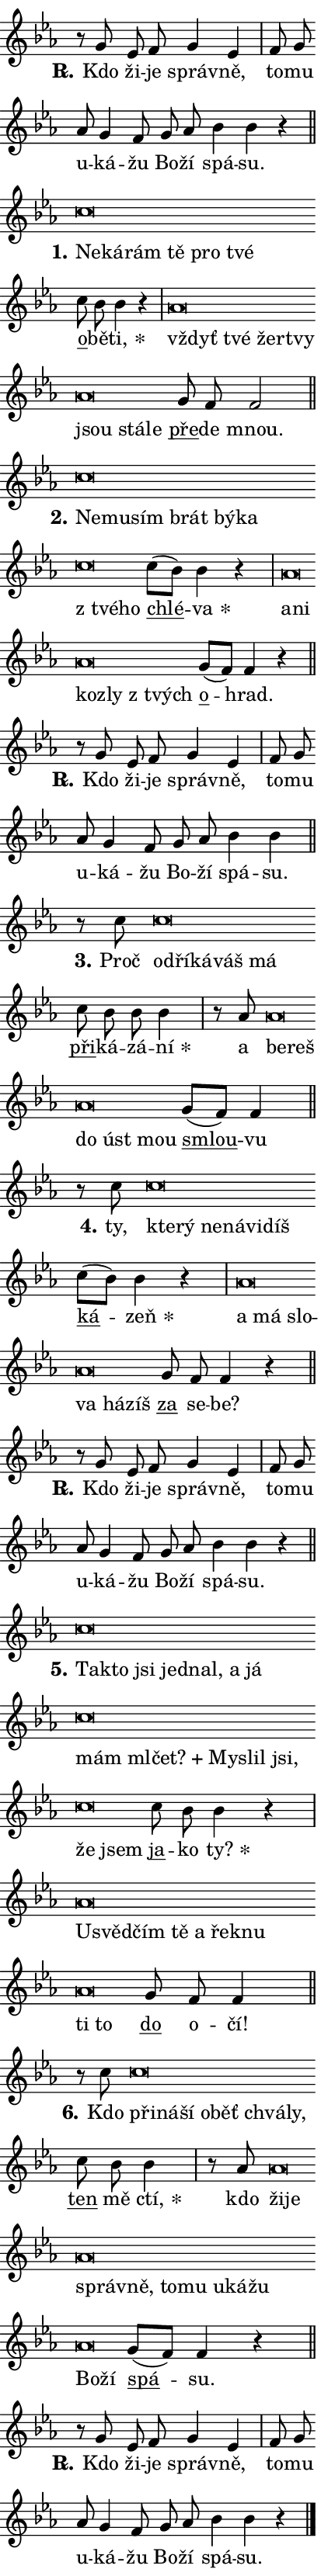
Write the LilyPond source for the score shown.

\version "2.24.0"
\header { tagline = "" }
\paper {
  indent = 0\cm
  top-margin = 0\cm
  right-margin = 0.13\cm % to fit lyric hyphens
  bottom-margin = 0\cm
  left-margin = 0\cm
  paper-width = 7\cm
  page-breaking = #ly:one-page-breaking
  system-system-spacing.basic-distance = #11
  score-system-spacing.basic-distance = #11
  ragged-last = ##f
}


%% Author: Thomas Morley
%% https://lists.gnu.org/archive/html/lilypond-user/2020-05/msg00002.html
#(define (line-position grob)
"Returns position of @var[grob} in current system:
   @code{'start}, if at first time-step
   @code{'end}, if at last time-step
   @code{'middle} otherwise
"
  (let* ((col (ly:item-get-column grob))
         (ln (ly:grob-object col 'left-neighbor))
         (rn (ly:grob-object col 'right-neighbor))
         (col-to-check-left (if (ly:grob? ln) ln col))
         (col-to-check-right (if (ly:grob? rn) rn col))
         (break-dir-left
           (and
             (ly:grob-property col-to-check-left 'non-musical #f)
             (ly:item-break-dir col-to-check-left)))
         (break-dir-right
           (and
             (ly:grob-property col-to-check-right 'non-musical #f)
             (ly:item-break-dir col-to-check-right))))
        (cond ((eqv? 1 break-dir-left) 'start)
              ((eqv? -1 break-dir-right) 'end)
              (else 'middle))))

#(define (tranparent-at-line-position vctor)
  (lambda (grob)
  "Relying on @code{line-position} select the relevant enry from @var{vctor}.
Used to determine transparency,"
    (case (line-position grob)
      ((end) (not (vector-ref vctor 0)))
      ((middle) (not (vector-ref vctor 1)))
      ((start) (not (vector-ref vctor 2))))))

noteHeadBreakVisibility =
#(define-music-function (break-visibility)(vector?)
"Makes @code{NoteHead}s transparent relying on @var{break-visibility}"
#{
  \override NoteHead.transparent =
    #(tranparent-at-line-position break-visibility)
#})

#(define delete-ledgers-for-transparent-note-heads
  (lambda (grob)
    "Reads whether a @code{NoteHead} is transparent.
If so this @code{NoteHead} is removed from @code{'note-heads} from
@var{grob}, which is supposed to be @code{LedgerLineSpanner}.
As a result ledgers are not printed for this @code{NoteHead}"
    (let* ((nhds-array (ly:grob-object grob 'note-heads))
           (nhds-list
             (if (ly:grob-array? nhds-array)
                 (ly:grob-array->list nhds-array)
                 '()))
           ;; Relies on the transparent-property being done before
           ;; Staff.LedgerLineSpanner.after-line-breaking is executed.
           ;; This is fragile ...
           (to-keep
             (remove
               (lambda (nhd)
                 (ly:grob-property nhd 'transparent #f))
               nhds-list)))
      ;; TODO find a better method to iterate over grob-arrays, similiar
      ;; to filter/remove etc for lists
      ;; For now rebuilt from scratch
      (set! (ly:grob-object grob 'note-heads)  '())
      (for-each
        (lambda (nhd)
          (ly:pointer-group-interface::add-grob grob 'note-heads nhd))
        to-keep))))

squashNotes = {
  \override NoteHead.X-extent = #'(-0.2 . 0.2)
  \override NoteHead.Y-extent = #'(-0.75 . 0)
  \override NoteHead.stencil =
    #(lambda (grob)
       (let ((pos (ly:grob-property grob 'staff-position)))
         (begin
           (if (< pos -7) (display "ERROR: Lower brevis then expected\n") (display "OK: Expected brevis position\n"))
           (if (<= pos -6) ly:text-interface::print ly:note-head::print))))
}
unSquashNotes = {
  \revert NoteHead.X-extent
  \revert NoteHead.Y-extent
  \revert NoteHead.stencil
}

hideNotes = \noteHeadBreakVisibility #begin-of-line-visible
unHideNotes = \noteHeadBreakVisibility #all-visible

% work-around for resetting accidentals
% https://lilypond.org/doc/v2.23/Documentation/notation/displaying-rhythms#unmetered-music
cadenzaMeasure = {
  \cadenzaOff
  \partial 1024 s1024
  \cadenzaOn
}

#(define-markup-command (accent layout props text) (markup?)
  "Underline accented syllable"
  (interpret-markup layout props
    #{\markup \override #'(offset . 4.3) \underline { #text }#}))

responsum = \markup \concat {
  "R" \hspace #-1.05 \path #0.1 #'((moveto 0 0.07) (lineto 0.9 0.8)) \hspace #0.05 "."
}

spaceSize = #0.6828661417322834 % exact space size for TeX Gyre Schola

\layout {
  \context {
    \Staff
    \remove "Time_signature_engraver"
    \override LedgerLineSpanner.after-line-breaking = #delete-ledgers-for-transparent-note-heads
  }
  \context {
    \Lyrics {
      \override LyricSpace.minimum-distance = \spaceSize
      \override LyricText.font-name = #"TeX Gyre Schola"
      \override LyricText.font-size = 1
      \override StanzaNumber.font-name = #"TeX Gyre Schola Bold"
      \override StanzaNumber.font-size = 1
    }
  }
  \context {
    \Score 
    \override NoteHead.text =
      #(lambda (grob) 
        (let ((pos (ly:grob-property grob 'staff-position)))
          #{\markup {
            \combine
              \halign #-0.55 \raise #(if (= pos -6) 0 0.5) \override #'(thickness . 2) \draw-line #'(3.2 . 0)
              \musicglyph "noteheads.sM1"
          }#}))
  }
}

% magnetic-lyrics.ily
%
%   written by
%     Jean Abou Samra <jean@abou-samra.fr>
%     Werner Lemberg <wl@gnu.org>
%
%   adapted by
%     Jiri Hon <jiri.hon@gmail.com>
%
% Version 2022-Apr-15

% https://www.mail-archive.com/lilypond-user@gnu.org/msg149350.html

#(define (Left_hyphen_pointer_engraver context)
   "Collect syllable-hyphen-syllable occurrences in lyrics and store
them in properties.  This engraver only looks to the left.  For
example, if the lyrics input is @code{foo -- bar}, it does the
following.

@itemize @bullet
@item
Set the @code{text} property of the @code{LyricHyphen} grob between
@q{foo} and @q{bar} to @code{foo}.

@item
Set the @code{left-hyphen} property of the @code{LyricText} grob with
text @q{foo} to the @code{LyricHyphen} grob between @q{foo} and
@q{bar}.
@end itemize

Use this auxiliary engraver in combination with the
@code{lyric-@/text::@/apply-@/magnetic-@/offset!} hook."
   (let ((hyphen #f)
         (text #f))
     (make-engraver
      (acknowledgers
       ((lyric-syllable-interface engraver grob source-engraver)
        (set! text grob)))
      (end-acknowledgers
       ((lyric-hyphen-interface engraver grob source-engraver)
        ;(when (not (grob::has-interface grob 'lyric-space-interface))
          (set! hyphen grob)));)
      ((stop-translation-timestep engraver)
       (when (and text hyphen)
         (ly:grob-set-object! text 'left-hyphen hyphen))
       (set! text #f)
       (set! hyphen #f)))))

#(define (lyric-text::apply-magnetic-offset! grob)
   "If the space between two syllables is less than the value in
property @code{LyricText@/.details@/.squash-threshold}, move the right
syllable to the left so that it gets concatenated with the left
syllable.

Use this function as a hook for
@code{LyricText@/.after-@/line-@/breaking} if the
@code{Left_@/hyphen_@/pointer_@/engraver} is active."
   (let ((hyphen (ly:grob-object grob 'left-hyphen #f)))
     (when hyphen
       (let ((left-text (ly:spanner-bound hyphen LEFT)))
         (when (grob::has-interface left-text 'lyric-syllable-interface)
           (let* ((common (ly:grob-common-refpoint grob left-text X))
                  (this-x-ext (ly:grob-extent grob common X))
                  (left-x-ext
                   (begin
                     ;; Trigger magnetism for left-text.
                     (ly:grob-property left-text 'after-line-breaking)
                     (ly:grob-extent left-text common X)))
                  ;; `delta` is the gap width between two syllables.
                  (delta (- (interval-start this-x-ext)
                            (interval-end left-x-ext)))
                  (details (ly:grob-property grob 'details))
                  (threshold (assoc-get 'squash-threshold details 0.2)))
             (when (< delta threshold)
               (let* (;; We have to manipulate the input text so that
                      ;; ligatures crossing syllable boundaries are not
                      ;; disabled.  For languages based on the Latin
                      ;; script this is essentially a beautification.
                      ;; However, for non-Western scripts it can be a
                      ;; necessity.
                      (lt (ly:grob-property left-text 'text))
                      (rt (ly:grob-property grob 'text))
                      (is-space (grob::has-interface hyphen 'lyric-space-interface))
                      (space (if is-space " " ""))
                      (extra-delta (if is-space spaceSize 0))
                      ;; Append new syllable.
                      (ltrt-space (if (and (string? lt) (string? rt))
                                (string-append lt space rt)
                                (make-concat-markup (list lt space rt))))
                      ;; Right-align `ltrt` to the right side.
                      (ltrt-space-markup (grob-interpret-markup
                               grob
                               (make-translate-markup
                                (cons (interval-length this-x-ext) 0)
                                (make-right-align-markup ltrt-space)))))
                 (begin
                   ;; Don't print `left-text`.
                   (ly:grob-set-property! left-text 'stencil #f)
                   ;; Set text and stencil (which holds all collected
                   ;; syllables so far) and shift it to the left.
                   (ly:grob-set-property! grob 'text ltrt-space)
                   (ly:grob-set-property! grob 'stencil ltrt-space-markup)
                   (ly:grob-translate-axis! grob (- (- delta extra-delta)) X))))))))))


#(define (lyric-hyphen::displace-bounds-first grob)
   ;; Make very sure this callback isn't triggered too early.
   (let ((left (ly:spanner-bound grob LEFT))
         (right (ly:spanner-bound grob RIGHT)))
     (ly:grob-property left 'after-line-breaking)
     (ly:grob-property right 'after-line-breaking)
     (ly:lyric-hyphen::print grob)))

squashThreshold = #0.4

\layout {
  \context {
    \Lyrics
    \consists #Left_hyphen_pointer_engraver
    \override LyricText.after-line-breaking =
      #lyric-text::apply-magnetic-offset!
    \override LyricHyphen.stencil = #lyric-hyphen::displace-bounds-first
    \override LyricText.details.squash-threshold = \squashThreshold
    \override LyricHyphen.minimum-distance = 0
    \override LyricHyphen.minimum-length = \squashThreshold
  }
}

squashText = \override LyricText.details.squash-threshold = 9999
unSquashText = \override LyricText.details.squash-threshold = \squashThreshold

leftText = \override LyricText.self-alignment-X = #LEFT
unLeftText = \revert LyricText.self-alignment-X

starOffset = #(lambda (grob) 
                (let ((x_offset (ly:self-alignment-interface::aligned-on-x-parent grob)))
                  (if (= x_offset 0) 0 (+ x_offset 1.2))))

star = #(define-music-function (syllable)(string?)
"Append star separator at the end of a syllable"
#{
  \once \override LyricText.X-offset = #starOffset
  \lyricmode { \markup {
    #syllable
    \override #'((font-name . "TeX Gyre Schola Bold")) \hspace #0.2 \lower #0.65 \larger "*"
  } }
#})

starAccent = #(define-music-function (syllable)(string?)
"Append star separator at the end of a syllable and make accent"
#{
  \once \override LyricText.X-offset = #starOffset
  \lyricmode { \markup {
    \accent #syllable
    \override #'((font-name . "TeX Gyre Schola Bold")) \hspace #0.2 \lower #0.65 \larger "*"
  } }
#})

breath = #(define-music-function (syllable)(string?)
"Append breathing indicator at the end of a syllable"
#{
  \lyricmode { \markup { #syllable "+" } }
#})

optionalBreath = #(define-music-function (syllable)(string?)
"Append optional breathing indicator at the end of a syllable"
#{
  \lyricmode { \markup { #syllable "(+)" } }
#})


\score {
    <<
        \new Voice = "melody" { \cadenzaOn \key es \major \relative { r8 g' es f g4 es \cadenzaMeasure \bar "|" f8 g \bar "" as g4 f8 \bar "" g as \bar "" bes4 bes r \cadenzaMeasure \bar "||" \break } }
        \new Lyrics \lyricsto "melody" { \lyricmode { \set stanza = \responsum
Kdo ži -- je správ -- ně, to -- mu u -- ká -- žu Bo -- ží spá -- su. } }
    >>
    \layout {}
}

\score {
    <<
        \new Voice = "melody" { \cadenzaOn \key es \major \relative { \squashNotes c''\breve*1/16 \hideNotes \breve*1/16 \bar "" \breve*1/16 \bar "" \breve*1/16 \bar "" \breve*1/16 \breve*1/16 \bar "" \unHideNotes \unSquashNotes \bar "" c8 bes bes4 r \cadenzaMeasure \bar "|" \squashNotes as\breve*1/16 \hideNotes \breve*1/16 \bar "" \breve*1/16 \bar "" \breve*1/16 \bar "" \breve*1/16 \bar "" \breve*1/16 \breve*1/16 \bar "" \unHideNotes \unSquashNotes \bar "" g8 f f2 \cadenzaMeasure \bar "||" \break } }
        \new Lyrics \lyricsto "melody" { \lyricmode { \set stanza = "1."
\leftText Ne -- \squashText ká -- rám tě pro tvé \unLeftText \unSquashText \markup \accent o -- bě -- \star ti, \leftText vždyť \squashText tvé žer -- tvy jsou stá -- le \unLeftText \unSquashText \markup \accent pře -- de mnou. } }
    >>
    \layout {}
}

\score {
    <<
        \new Voice = "melody" { \cadenzaOn \key es \major \relative { \squashNotes c''\breve*1/16 \hideNotes \breve*1/16 \bar "" \breve*1/16 \bar "" \breve*1/16 \bar "" \breve*1/16 \bar "" \breve*1/16 \bar "" \breve*1/16 \breve*1/16 \bar "" \unHideNotes \unSquashNotes \bar "" c8[( bes)] bes4 r \cadenzaMeasure \bar "|" \squashNotes as\breve*1/16 \hideNotes \breve*1/16 \bar "" \breve*1/16 \bar "" \breve*1/16 \breve*1/16 \bar "" \unHideNotes \unSquashNotes \bar "" g8[( f)] f4 r \cadenzaMeasure \bar "||" \break } }
        \new Lyrics \lyricsto "melody" { \lyricmode { \set stanza = "2."
\leftText Ne -- \squashText mu -- sím brát bý -- ka "z tvé" -- ho \unLeftText \unSquashText \markup \accent chlé -- \star va \leftText a -- \squashText ni koz -- ly "z tvých" \unLeftText \unSquashText \markup \accent o -- hrad. } }
    >>
    \layout {}
}

\score {
    <<
        \new Voice = "melody" { \cadenzaOn \key es \major \relative { r8 g' es f g4 es \cadenzaMeasure \bar "|" f8 g \bar "" as g4 f8 \bar "" g as \bar "" bes4 bes \cadenzaMeasure \bar "||" \break } }
        \new Lyrics \lyricsto "melody" { \lyricmode { \set stanza = \responsum
Kdo ži -- je správ -- ně, to -- mu u -- ká -- žu Bo -- ží spá -- su. } }
    >>
    \layout {}
}

\score {
    <<
        \new Voice = "melody" { \cadenzaOn \key es \major \relative { r8 c'' \squashNotes c\breve*1/16 \hideNotes \breve*1/16 \bar "" \breve*1/16 \bar "" \breve*1/16 \breve*1/16 \bar "" \unHideNotes \unSquashNotes \bar "" c8 bes bes bes4 \cadenzaMeasure \bar "|" r8 as \squashNotes as\breve*1/16 \hideNotes \breve*1/16 \bar "" \breve*1/16 \bar "" \breve*1/16 \breve*1/16 \bar "" \unHideNotes \unSquashNotes \bar "" g8[( f)] f4 \cadenzaMeasure \bar "||" \break } }
        \new Lyrics \lyricsto "melody" { \lyricmode { \set stanza = "3."
Proč \leftText od -- \squashText ří -- ká -- váš má \unLeftText \unSquashText \markup \accent při -- ká -- zá -- \star ní a \leftText be -- \squashText reš do úst mou \unLeftText \unSquashText \markup \accent smlou -- vu } }
    >>
    \layout {}
}

\score {
    <<
        \new Voice = "melody" { \cadenzaOn \key es \major \relative { r8 c'' \squashNotes c\breve*1/16 \hideNotes \breve*1/16 \bar "" \breve*1/16 \bar "" \breve*1/16 \bar "" \breve*1/16 \breve*1/16 \bar "" \unHideNotes \unSquashNotes \bar "" c8[( bes)] bes4 r \cadenzaMeasure \bar "|" \squashNotes as\breve*1/16 \hideNotes \breve*1/16 \bar "" \breve*1/16 \bar "" \breve*1/16 \bar "" \breve*1/16 \breve*1/16 \bar "" \unHideNotes \unSquashNotes \bar "" g8 f f4 r \cadenzaMeasure \bar "||" \break } }
        \new Lyrics \lyricsto "melody" { \lyricmode { \set stanza = "4."
ty, \leftText kte -- \squashText rý ne -- ná -- vi -- díš \unLeftText \unSquashText \markup \accent ká -- \star zeň \leftText a \squashText má slo -- va há -- zíš \unLeftText \unSquashText \markup \accent za se -- be? } }
    >>
    \layout {}
}

\score {
    <<
        \new Voice = "melody" { \cadenzaOn \key es \major \relative { r8 g' es f g4 es \cadenzaMeasure \bar "|" f8 g \bar "" as g4 f8 \bar "" g as \bar "" bes4 bes r \cadenzaMeasure \bar "||" \break } }
        \new Lyrics \lyricsto "melody" { \lyricmode { \set stanza = \responsum
Kdo ži -- je správ -- ně, to -- mu u -- ká -- žu Bo -- ží spá -- su. } }
    >>
    \layout {}
}

\score {
    <<
        \new Voice = "melody" { \cadenzaOn \key es \major \relative { \squashNotes c''\breve*1/16 \hideNotes \breve*1/16 \bar "" \breve*1/16 \bar "" \breve*1/16 \bar "" \breve*1/16 \bar "" \breve*1/16 \bar "" \breve*1/16 \bar "" \breve*1/16 \bar "" \breve*1/16 \bar "" \breve*1/16 \bar "" \breve*1/16 \bar "" \breve*1/16 \bar "" \breve*1/16 \bar "" \breve*1/16 \breve*1/16 \bar "" \unHideNotes \unSquashNotes \bar "" c8 bes bes4 r \cadenzaMeasure \bar "|" \squashNotes as\breve*1/16 \hideNotes \breve*1/16 \bar "" \breve*1/16 \bar "" \breve*1/16 \bar "" \breve*1/16 \bar "" \breve*1/16 \bar "" \breve*1/16 \bar "" \breve*1/16 \breve*1/16 \bar "" \unHideNotes \unSquashNotes \bar "" g8 f f4 \cadenzaMeasure \bar "||" \break } }
        \new Lyrics \lyricsto "melody" { \lyricmode { \set stanza = "5."
\leftText Tak -- \squashText to jsi jed -- nal, a já mám ml -- \breath "čet?" My -- slil jsi, že jsem \unLeftText \unSquashText \markup \accent ja -- ko \star ty? \leftText U -- \squashText svěd -- čím tě a řek -- nu ti to \unLeftText \unSquashText \markup \accent do o -- čí! } }
    >>
    \layout {}
}

\score {
    <<
        \new Voice = "melody" { \cadenzaOn \key es \major \relative { r8 c'' \squashNotes c\breve*1/16 \hideNotes \breve*1/16 \bar "" \breve*1/16 \bar "" \breve*1/16 \bar "" \breve*1/16 \bar "" \breve*1/16 \breve*1/16 \bar "" \unHideNotes \unSquashNotes \bar "" c8 bes bes4 \cadenzaMeasure \bar "|" r8 as \squashNotes as\breve*1/16 \hideNotes \breve*1/16 \bar "" \breve*1/16 \bar "" \breve*1/16 \bar "" \breve*1/16 \bar "" \breve*1/16 \bar "" \breve*1/16 \bar "" \breve*1/16 \bar "" \breve*1/16 \bar "" \breve*1/16 \breve*1/16 \bar "" \unHideNotes \unSquashNotes \bar "" g8[( f)] f4 r \cadenzaMeasure \bar "||" \break } }
        \new Lyrics \lyricsto "melody" { \lyricmode { \set stanza = "6."
Kdo \leftText při -- \squashText ná -- ší o -- běť chvá -- ly, \unLeftText \unSquashText \markup \accent ten mě \star ctí, kdo \leftText ži -- \squashText je správ -- ně, to -- mu u -- ká -- žu Bo -- ží \unLeftText \unSquashText \markup \accent spá -- su. } }
    >>
    \layout {}
}

\score {
    <<
        \new Voice = "melody" { \cadenzaOn \key es \major \relative { r8 g' es f g4 es \cadenzaMeasure \bar "|" f8 g \bar "" as g4 f8 \bar "" g as \bar "" bes4 bes r \cadenzaMeasure \bar "||" \break } \bar "|." }
        \new Lyrics \lyricsto "melody" { \lyricmode { \set stanza = \responsum
Kdo ži -- je správ -- ně, to -- mu u -- ká -- žu Bo -- ží spá -- su. } }
    >>
    \layout {}
}
